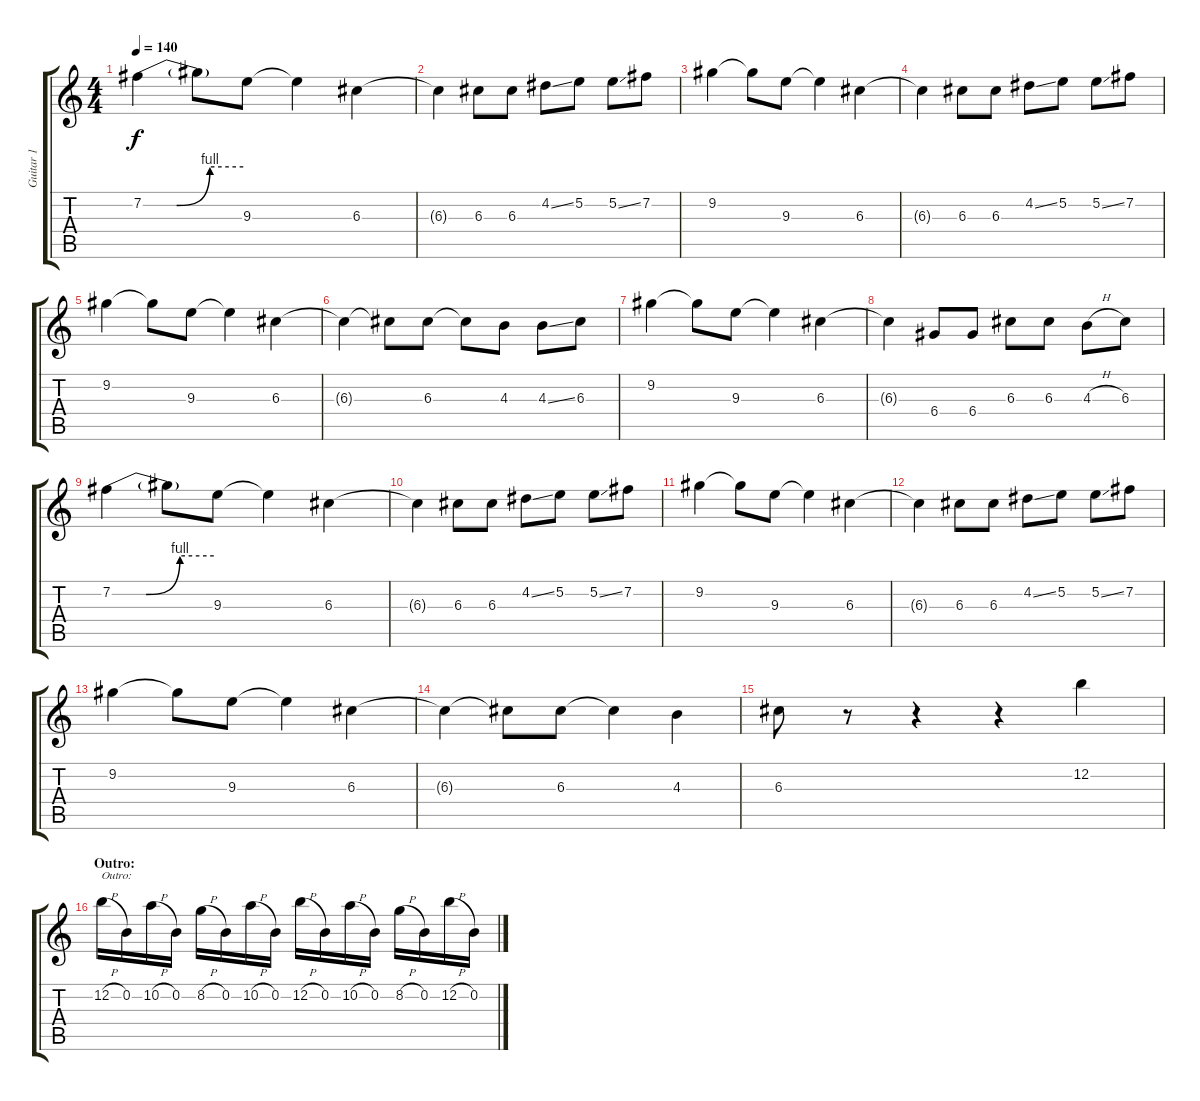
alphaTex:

\track ("Guitar 1" "Guitar 1") {instrument distortionguitar}
\staff {score tabs}
\tuning (E4 B3 G3 D3 A2 E2) {hide}
\ts (4 4)
\tempo 140
\clef g2
\ks c
7.2{be (custom 0 0 20 0 40 4 60 4)}.4{dy f} 7.2{t}.8 9.3.8 9.3{t}.4 6.3.4 |
6.3{t}.4 6.3.8 6.3.8 4.2{ss}.8 5.2.8 5.2{ss}.8 7.2.8 |
9.2.4 9.2{t}.8 9.3.8 9.3{t}.4 6.3.4 |
6.3{t}.4 6.3.8 6.3.8 4.2{ss}.8 5.2.8 5.2{ss}.8 7.2.8 |
9.2.4 9.2{t}.8 9.3.8 9.3{t}.4 6.3.4 |
6.3{t}.4 6.3{t}.8 6.3.8 6.3{t}.8 4.3.8 4.3{ss}.8 6.3.8 |
9.2.4 9.2{t}.8 9.3.8 9.3{t}.4 6.3.4 |
6.3{t}.4 6.4.8 6.4.8 6.3.8 6.3.8 4.3{h}.8 6.3.8 |
7.2{be (custom 0 0 20 0 40 4 60 4)}.4 7.2{t}.8 9.3.8 9.3{t}.4 6.3.4 |
6.3{t}.4 6.3.8 6.3.8 4.2{ss}.8 5.2.8 5.2{ss}.8 7.2.8 |
9.2.4 9.2{t}.8 9.3.8 9.3{t}.4 6.3.4 |
6.3{t}.4 6.3.8 6.3.8 4.2{ss}.8 5.2.8 5.2{ss}.8 7.2.8 |
9.2.4 9.2{t}.8 9.3.8 9.3{t}.4 6.3.4 |
6.3{t}.4 6.3{t}.8 6.3.8 6.3{t}.4 4.3.4 |
6.3.8 r.8 r.4 r.4 12.2.4 |
\section ("" "Outro:")
12.2{h}.16{txt "Outro:"} 0.2.16 10.2{h}.16 0.2.16 8.2{h}.16 0.2.16 10.2{h}.16 0.2.16 12.2{h}.16 0.2.16 10.2{h}.16 0.2.16 8.2{h}.16 0.2.16 12.2{h}.16 0.2.16
